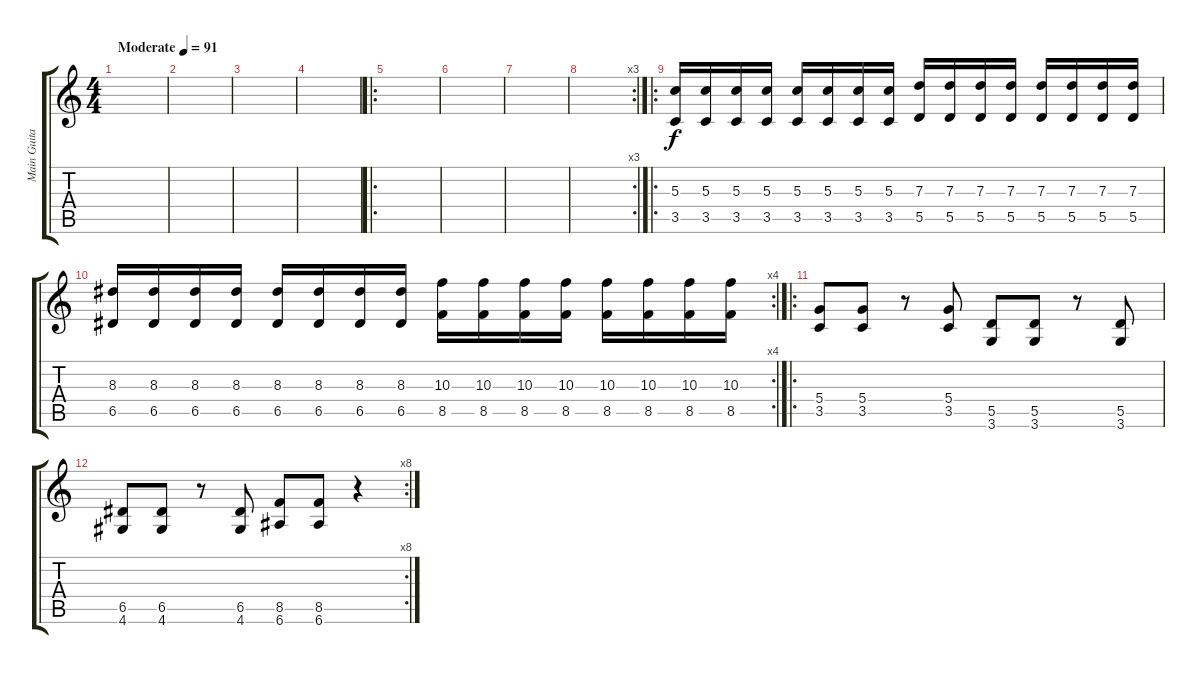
\track ("Main Guitar" "Main Guita") {instrument distortionguitar}
\staff {score tabs}
\tuning (E4 B3 G3 D3 A2 E2) {hide}
\ts (4 4)
\tempo (91 "Moderate")
\clef g2
\ks c
|
|
|
|
\ro
|
|
|
\rc 3
|
\ro
(5.3 3.5).16 (5.3 3.5).16 (5.3 3.5).16 (5.3 3.5).16 (5.3 3.5).16 (5.3 3.5).16 (5.3 3.5).16 (5.3 3.5).16 (7.3 5.5).16 (7.3 5.5).16 (7.3 5.5).16 (7.3 5.5).16 (7.3 5.5).16 (7.3 5.5).16 (7.3 5.5).16 (7.3 5.5).16 |
\rc 4
(8.3 6.5).16 (8.3 6.5).16 (8.3 6.5).16 (8.3 6.5).16 (8.3 6.5).16 (8.3 6.5).16 (8.3 6.5).16 (8.3 6.5).16 (10.3 8.5).16 (10.3 8.5).16 (10.3 8.5).16 (10.3 8.5).16 (10.3 8.5).16 (10.3 8.5).16 (10.3 8.5).16 (10.3 8.5).16 |
\ro
(5.4 3.5).8{instrument electricguitarmuted} (5.4 3.5).8 r.8 (5.4 3.5).8 (5.5 3.6).8 (5.5 3.6).8 r.8 (5.5 3.6).8 |
\rc 8
(6.5 4.6).8 (6.5 4.6).8 r.8 (6.5 4.6).8 (8.5 6.6).8 (8.5 6.6).8 r.4{instrument distortionguitar}
